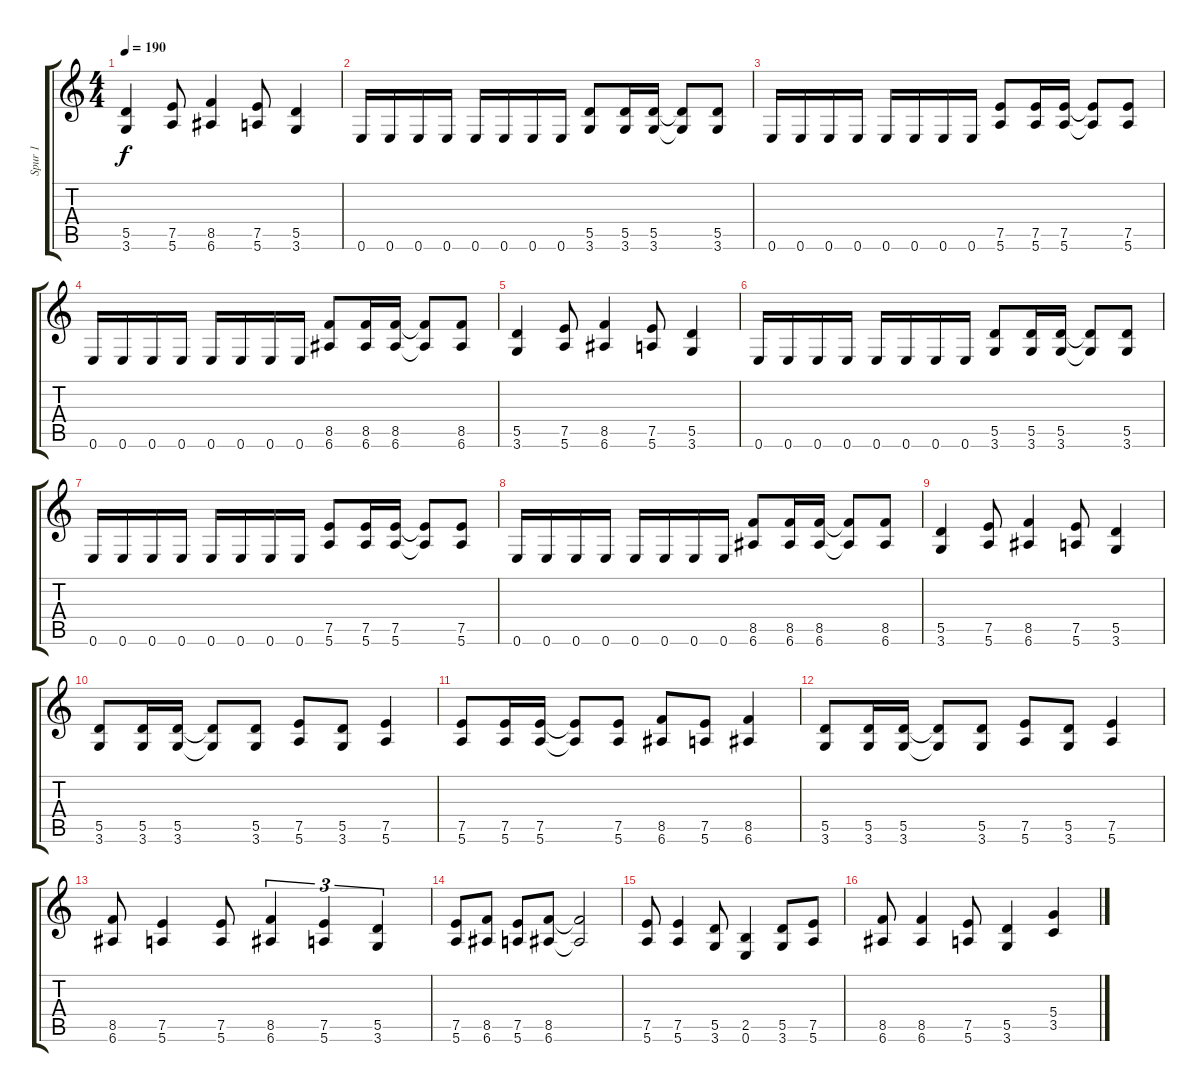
\track ("Spur 1" "Spur 1") {instrument overdrivenguitar}
\staff {score tabs}
\tuning (E4 B3 G3 D3 A2 E2) {hide}
\ts (4 4)
\tempo 190
\clef g2
\ks c
(5.5 3.6).4{dy f} (7.5 5.6).8 (8.5 6.6).4 (7.5 5.6).8 (5.5 3.6).4 |
0.6.16 0.6.16 0.6.16 0.6.16 0.6.16 0.6.16 0.6.16 0.6.16 (5.5 3.6).8 (5.5 3.6).16 (5.5 3.6).16 (5.5{t} 3.6{t}).8 (5.5 3.6).8 |
0.6.16 0.6.16 0.6.16 0.6.16 0.6.16 0.6.16 0.6.16 0.6.16 (7.5 5.6).8 (7.5 5.6).16 (7.5 5.6).16 (7.5{t} 5.6{t}).8 (7.5 5.6).8 |
0.6.16 0.6.16 0.6.16 0.6.16 0.6.16 0.6.16 0.6.16 0.6.16 (8.5 6.6).8 (8.5 6.6).16 (8.5 6.6).16 (8.5{t} 6.6{t}).8 (8.5 6.6).8 |
(5.5 3.6).4 (7.5 5.6).8 (8.5 6.6).4 (7.5 5.6).8 (5.5 3.6).4 |
0.6.16 0.6.16 0.6.16 0.6.16 0.6.16 0.6.16 0.6.16 0.6.16 (5.5 3.6).8 (5.5 3.6).16 (5.5 3.6).16 (5.5{t} 3.6{t}).8 (5.5 3.6).8 |
0.6.16 0.6.16 0.6.16 0.6.16 0.6.16 0.6.16 0.6.16 0.6.16 (7.5 5.6).8 (7.5 5.6).16 (7.5 5.6).16 (7.5{t} 5.6{t}).8 (7.5 5.6).8 |
0.6.16 0.6.16 0.6.16 0.6.16 0.6.16 0.6.16 0.6.16 0.6.16 (8.5 6.6).8 (8.5 6.6).16 (8.5 6.6).16 (8.5{t} 6.6{t}).8 (8.5 6.6).8 |
(5.5 3.6).4 (7.5 5.6).8 (8.5 6.6).4 (7.5 5.6).8 (5.5 3.6).4 |
(5.5 3.6).8 (5.5 3.6).16 (5.5 3.6).16 (5.5{t} 3.6{t}).8 (5.5 3.6).8 (7.5 5.6).8 (5.5 3.6).8 (7.5 5.6).4 |
(7.5 5.6).8 (7.5 5.6).16 (7.5 5.6).16 (7.5{t} 5.6{t}).8 (7.5 5.6).8 (8.5 6.6).8 (7.5 5.6).8 (8.5 6.6).4 |
(5.5 3.6).8 (5.5 3.6).16 (5.5 3.6).16 (5.5{t} 3.6{t}).8 (5.5 3.6).8 (7.5 5.6).8 (5.5 3.6).8 (7.5 5.6).4 |
(8.5 6.6).8 (7.5 5.6).4 (7.5 5.6).8 (8.5 6.6).4{tu (3 2)} (7.5 5.6).4{tu (3 2)} (5.5 3.6).4{tu (3 2)} |
(7.5 5.6).8 (8.5 6.6).8 (7.5 5.6).8 (8.5 6.6).8 (8.5{t} 6.6{t}).2 |
(7.5 5.6).8 (7.5 5.6).4 (5.5 3.6).8 (2.5 0.6).4 (5.5 3.6).8 (7.5 5.6).8 |
(8.5 6.6).8 (8.5 6.6).4 (7.5 5.6).8 (5.5 3.6).4 (5.4 3.5).4
